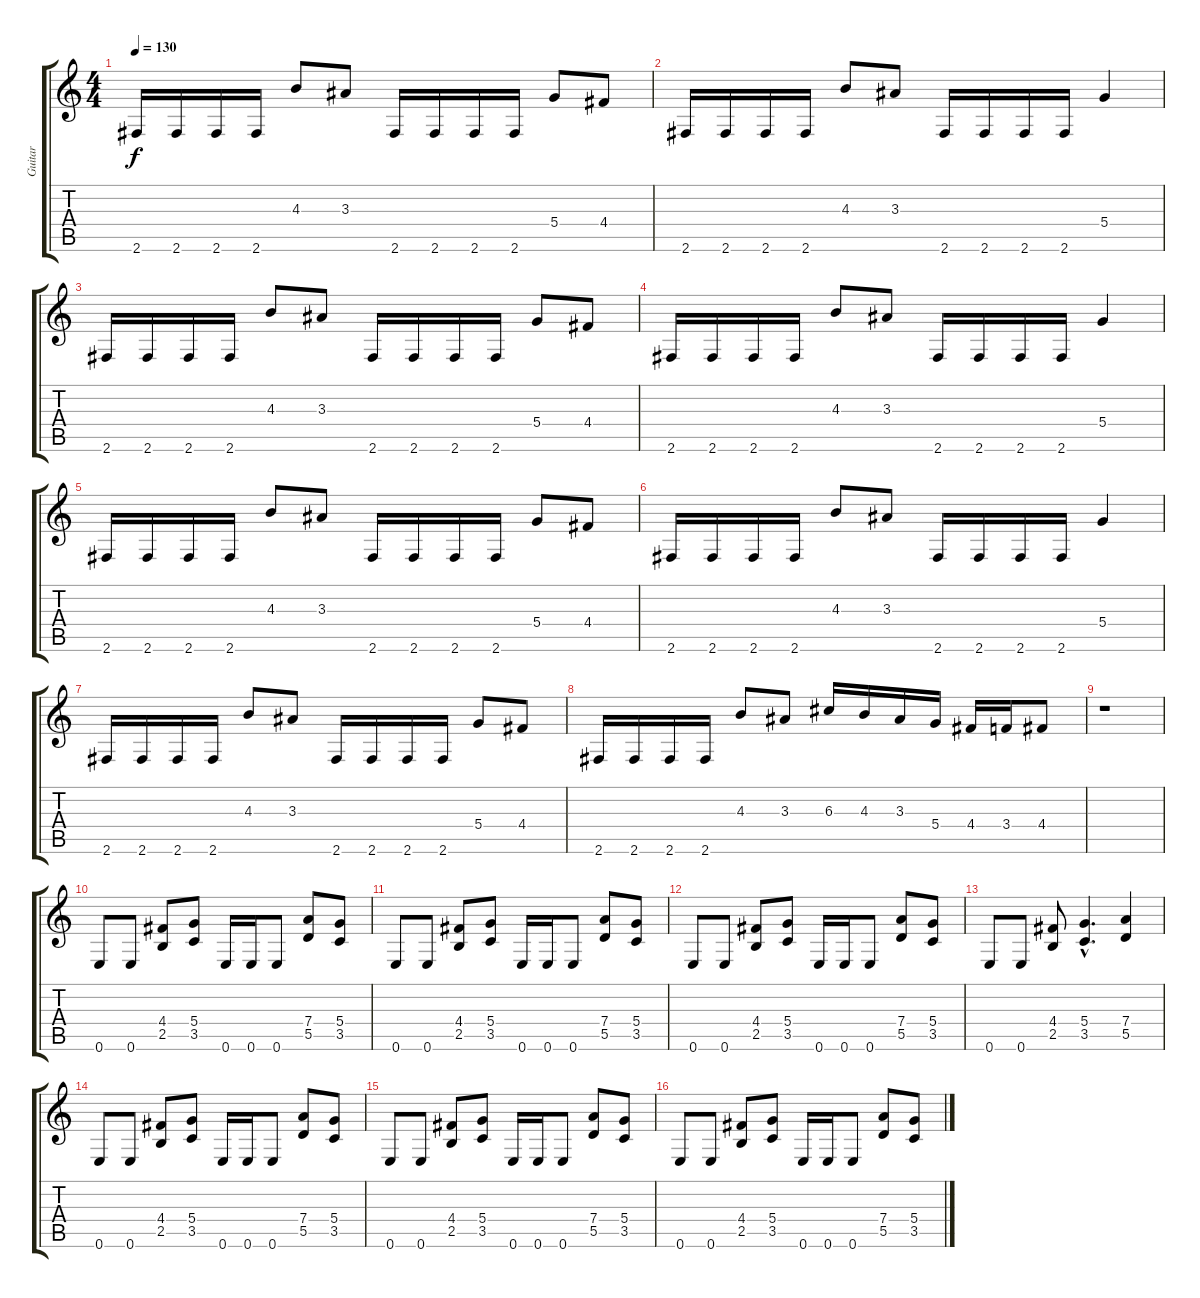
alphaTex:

\track ("Guitar" "Guitar") {instrument distortionguitar}
\staff {score tabs}
\tuning (E4 B3 G3 D3 A2 E2) {hide}
\ts (4 4)
\tempo 130
\clef g2
\ks c
2.6.16{dy f} 2.6.16 2.6.16 2.6.16 4.3.8 3.3.8 2.6.16 2.6.16 2.6.16 2.6.16 5.4.8 4.4.8 |
2.6.16 2.6.16 2.6.16 2.6.16 4.3.8 3.3.8 2.6.16 2.6.16 2.6.16 2.6.16 5.4.4 |
2.6.16 2.6.16 2.6.16 2.6.16 4.3.8 3.3.8 2.6.16 2.6.16 2.6.16 2.6.16 5.4.8 4.4.8 |
2.6.16 2.6.16 2.6.16 2.6.16 4.3.8 3.3.8 2.6.16 2.6.16 2.6.16 2.6.16 5.4.4 |
2.6.16 2.6.16 2.6.16 2.6.16 4.3.8 3.3.8 2.6.16 2.6.16 2.6.16 2.6.16 5.4.8 4.4.8 |
2.6.16 2.6.16 2.6.16 2.6.16 4.3.8 3.3.8 2.6.16 2.6.16 2.6.16 2.6.16 5.4.4 |
2.6.16 2.6.16 2.6.16 2.6.16 4.3.8 3.3.8 2.6.16 2.6.16 2.6.16 2.6.16 5.4.8 4.4.8 |
2.6.16 2.6.16 2.6.16 2.6.16 4.3.8 3.3.8 6.3.16 4.3.16 3.3.16 5.4.16 4.4.16 3.4.16 4.4.8 |
r.1 |
0.6.8 0.6.8 (4.4 2.5).8 (5.4 3.5).8 0.6.16 0.6.16 0.6.8 (7.4 5.5).8 (5.4 3.5).8 |
0.6.8 0.6.8 (4.4 2.5).8 (5.4 3.5).8 0.6.16 0.6.16 0.6.8 (7.4 5.5).8 (5.4 3.5).8 |
0.6.8 0.6.8 (4.4 2.5).8 (5.4 3.5).8 0.6.16 0.6.16 0.6.8 (7.4 5.5).8 (5.4 3.5).8 |
0.6.8 0.6.8 (4.4 2.5).8 (5.4{hac} 3.5{hac}).4{d} (7.4 5.5).4 |
0.6.8 0.6.8 (4.4 2.5).8 (5.4 3.5).8 0.6.16 0.6.16 0.6.8 (7.4 5.5).8 (5.4 3.5).8 |
0.6.8 0.6.8 (4.4 2.5).8 (5.4 3.5).8 0.6.16 0.6.16 0.6.8 (7.4 5.5).8 (5.4 3.5).8 |
0.6.8 0.6.8 (4.4 2.5).8 (5.4 3.5).8 0.6.16 0.6.16 0.6.8 (7.4 5.5).8 (5.4 3.5).8
